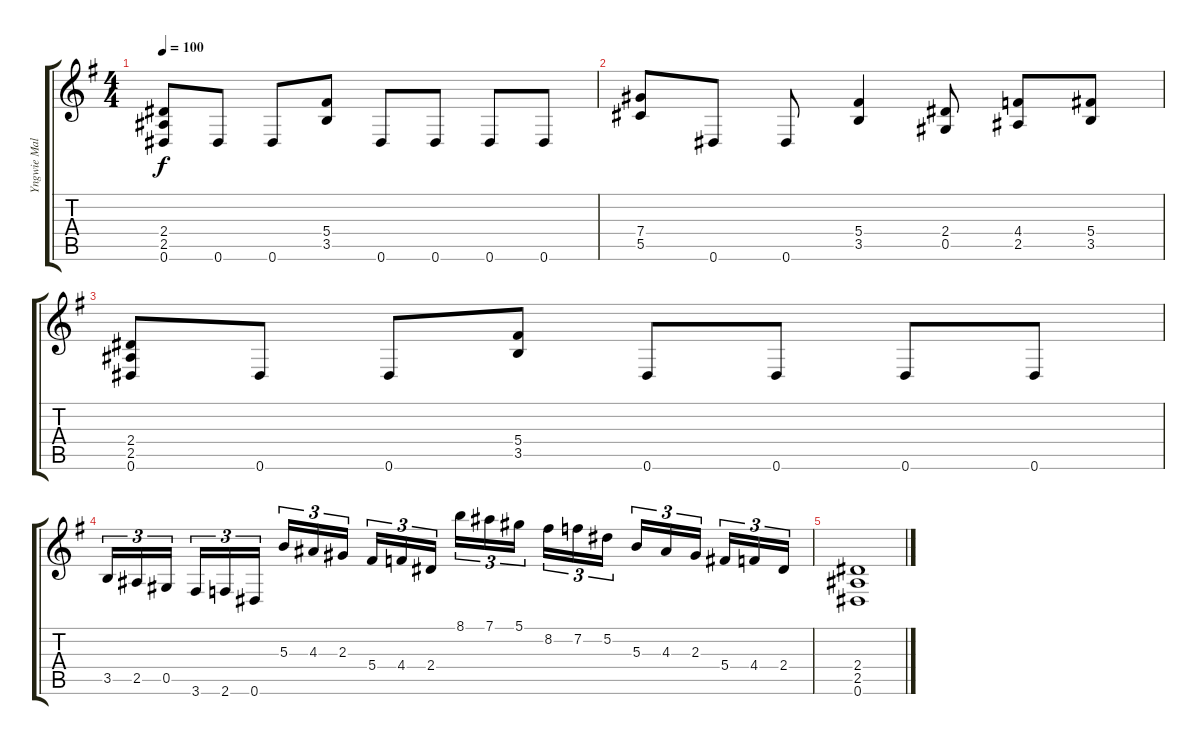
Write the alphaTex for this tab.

\track ("Yngwie Malmsteen" "Yngwie Mal") {instrument overdrivenguitar}
\staff {score tabs}
\tuning (Eb4 Bb3 Gb3 Db3 Ab2 Eb2) {hide}
\ts (4 4)
\tempo 100
\clef g2
\ks g
(2.4 2.5 0.6).8{dy f} 0.6.8 0.6.8 (5.4 3.5).8 0.6.8 0.6.8 0.6.8 0.6.8 |
(7.4 5.5).8 0.6.8 0.6.8 (5.4 3.5).4 (2.4 0.5).8 (4.4 2.5).8 (5.4 3.5).8 |
(2.4 2.5 0.6).8 0.6.8 0.6.8 (5.4 3.5).8 0.6.8 0.6.8 0.6.8 0.6.8 |
3.5.16{tu (3 2)} 2.5.16{tu (3 2)} 0.5.16{tu (3 2) beam splitsecondary} 3.6.16{tu (3 2)} 2.6.16{tu (3 2)} 0.6.16{tu (3 2)} 5.3.16{tu (3 2)} 4.3.16{tu (3 2)} 2.3.16{tu (3 2) beam splitsecondary} 5.4.16{tu (3 2)} 4.4.16{tu (3 2)} 2.4.16{tu (3 2)} 8.1.16{tu (3 2)} 7.1.16{tu (3 2)} 5.1.16{tu (3 2) beam splitsecondary} 8.2.16{tu (3 2)} 7.2.16{tu (3 2)} 5.2.16{tu (3 2)} 5.3.16{tu (3 2)} 4.3.16{tu (3 2)} 2.3.16{tu (3 2) beam splitsecondary} 5.4.16{tu (3 2)} 4.4.16{tu (3 2)} 2.4.16{tu (3 2)} |
(2.4 2.5 0.6).1
